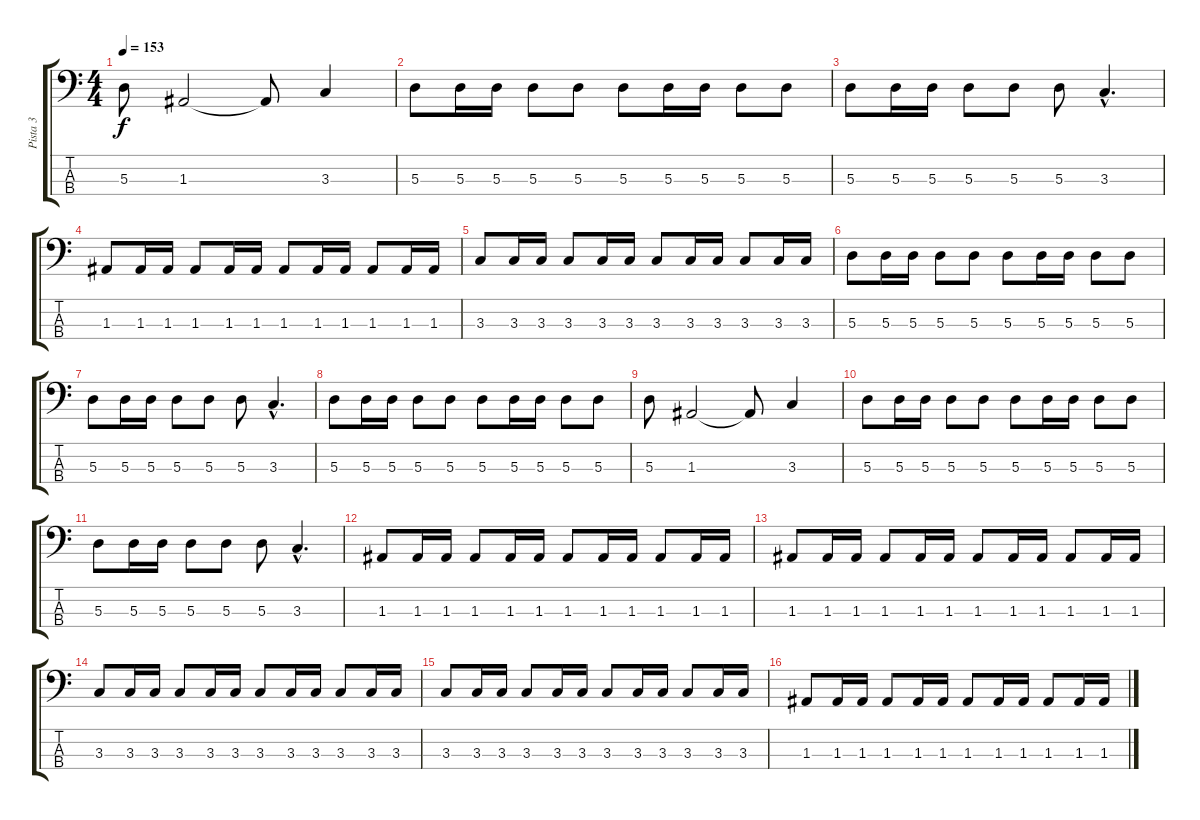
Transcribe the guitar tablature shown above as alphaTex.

\track ("Pista 3" "Pista 3") {instrument electricbasspick}
\staff {score tabs}
\tuning (G2 D2 A1 E1) {hide}
\ts (4 4)
\tempo 153
\clef f4
\ks c
5.3.8{dy f} 1.3.2 1.3{t}.8 3.3.4 |
5.3.8 5.3.16 5.3.16 5.3.8 5.3.8 5.3.8 5.3.16 5.3.16 5.3.8 5.3.8 |
5.3.8 5.3.16 5.3.16 5.3.8 5.3.8 5.3.8 3.3{hac}.4{d} |
1.3.8 1.3.16 1.3.16 1.3.8 1.3.16 1.3.16 1.3.8 1.3.16 1.3.16 1.3.8 1.3.16 1.3.16 |
3.3.8 3.3.16 3.3.16 3.3.8 3.3.16 3.3.16 3.3.8 3.3.16 3.3.16 3.3.8 3.3.16 3.3.16 |
5.3.8 5.3.16 5.3.16 5.3.8 5.3.8 5.3.8 5.3.16 5.3.16 5.3.8 5.3.8 |
5.3.8 5.3.16 5.3.16 5.3.8 5.3.8 5.3.8 3.3{hac}.4{d} |
5.3.8 5.3.16 5.3.16 5.3.8 5.3.8 5.3.8 5.3.16 5.3.16 5.3.8 5.3.8 |
5.3.8 1.3.2 1.3{t}.8 3.3.4 |
5.3.8 5.3.16 5.3.16 5.3.8 5.3.8 5.3.8 5.3.16 5.3.16 5.3.8 5.3.8 |
5.3.8 5.3.16 5.3.16 5.3.8 5.3.8 5.3.8 3.3{hac}.4{d} |
1.3.8 1.3.16 1.3.16 1.3.8 1.3.16 1.3.16 1.3.8 1.3.16 1.3.16 1.3.8 1.3.16 1.3.16 |
1.3.8 1.3.16 1.3.16 1.3.8 1.3.16 1.3.16 1.3.8 1.3.16 1.3.16 1.3.8 1.3.16 1.3.16 |
3.3.8 3.3.16 3.3.16 3.3.8 3.3.16 3.3.16 3.3.8 3.3.16 3.3.16 3.3.8 3.3.16 3.3.16 |
3.3.8 3.3.16 3.3.16 3.3.8 3.3.16 3.3.16 3.3.8 3.3.16 3.3.16 3.3.8 3.3.16 3.3.16 |
1.3.8 1.3.16 1.3.16 1.3.8 1.3.16 1.3.16 1.3.8 1.3.16 1.3.16 1.3.8 1.3.16 1.3.16
